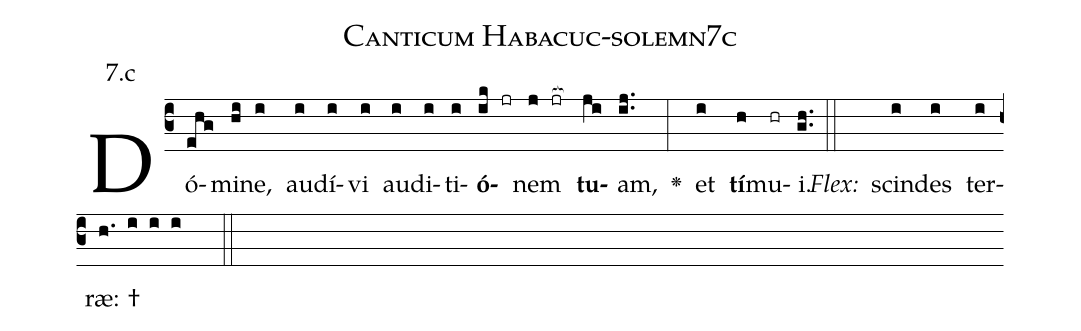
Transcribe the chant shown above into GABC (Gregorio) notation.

name: Canticum Habacuc-solemn7c;
annotation: 7.c;
%%
(c3)Dó(ehg)mi(hi)ne,(i) au(i)dí(i)vi(i) au(i)di(i)ti(i)<b>ó</b>(ik jr)nem(j jr[ocb:1{]) <b>tu</b>(ji[ocb:0}])am,(ij..) <v>\greheightstar</v>(:) et(i) <b>tí</b>(h)mu(hr)i.(gh..) (::)
<i>Flex:</i>()  scin(i)des(i) ter(i)ræ: †(h. i i i  ::)

%E(i) u(i) o(j) u(i) a(h) e.(gh..) (::)
